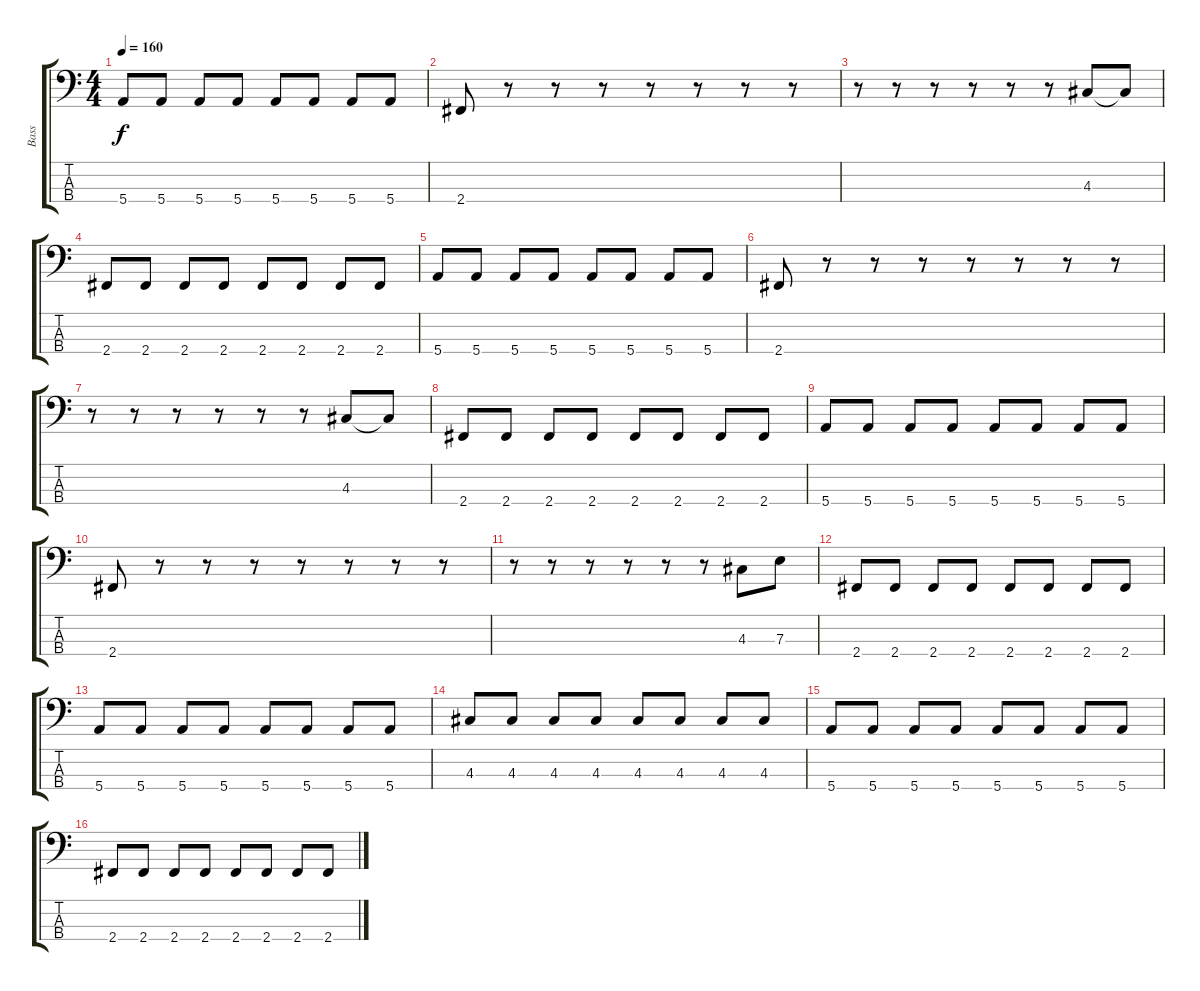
\track ("Bass" "Bass") {instrument electricbasspick}
\staff {score tabs}
\tuning (G2 D2 A1 E1) {hide}
\ts (4 4)
\tempo 160
\clef f4
\ks c
5.4.8{dy f} 5.4.8 5.4.8 5.4.8 5.4.8 5.4.8 5.4.8 5.4.8 |
2.4.8 r.8 r.8 r.8 r.8 r.8 r.8 r.8 |
r.8 r.8 r.8 r.8 r.8 r.8 4.3.8 4.3{t}.8 |
2.4.8 2.4.8 2.4.8 2.4.8 2.4.8 2.4.8 2.4.8 2.4.8 |
5.4.8 5.4.8 5.4.8 5.4.8 5.4.8 5.4.8 5.4.8 5.4.8 |
2.4.8 r.8 r.8 r.8 r.8 r.8 r.8 r.8 |
r.8 r.8 r.8 r.8 r.8 r.8 4.3.8 4.3{t}.8 |
2.4.8 2.4.8 2.4.8 2.4.8 2.4.8 2.4.8 2.4.8 2.4.8 |
5.4.8 5.4.8 5.4.8 5.4.8 5.4.8 5.4.8 5.4.8 5.4.8 |
2.4.8 r.8 r.8 r.8 r.8 r.8 r.8 r.8 |
r.8 r.8 r.8 r.8 r.8 r.8 4.3.8 7.3.8 |
2.4.8 2.4.8 2.4.8 2.4.8 2.4.8 2.4.8 2.4.8 2.4.8 |
5.4.8 5.4.8 5.4.8 5.4.8 5.4.8 5.4.8 5.4.8 5.4.8 |
4.3.8 4.3.8 4.3.8 4.3.8 4.3.8 4.3.8 4.3.8 4.3.8 |
5.4.8 5.4.8 5.4.8 5.4.8 5.4.8 5.4.8 5.4.8 5.4.8 |
2.4.8 2.4.8 2.4.8 2.4.8 2.4.8 2.4.8 2.4.8 2.4.8
